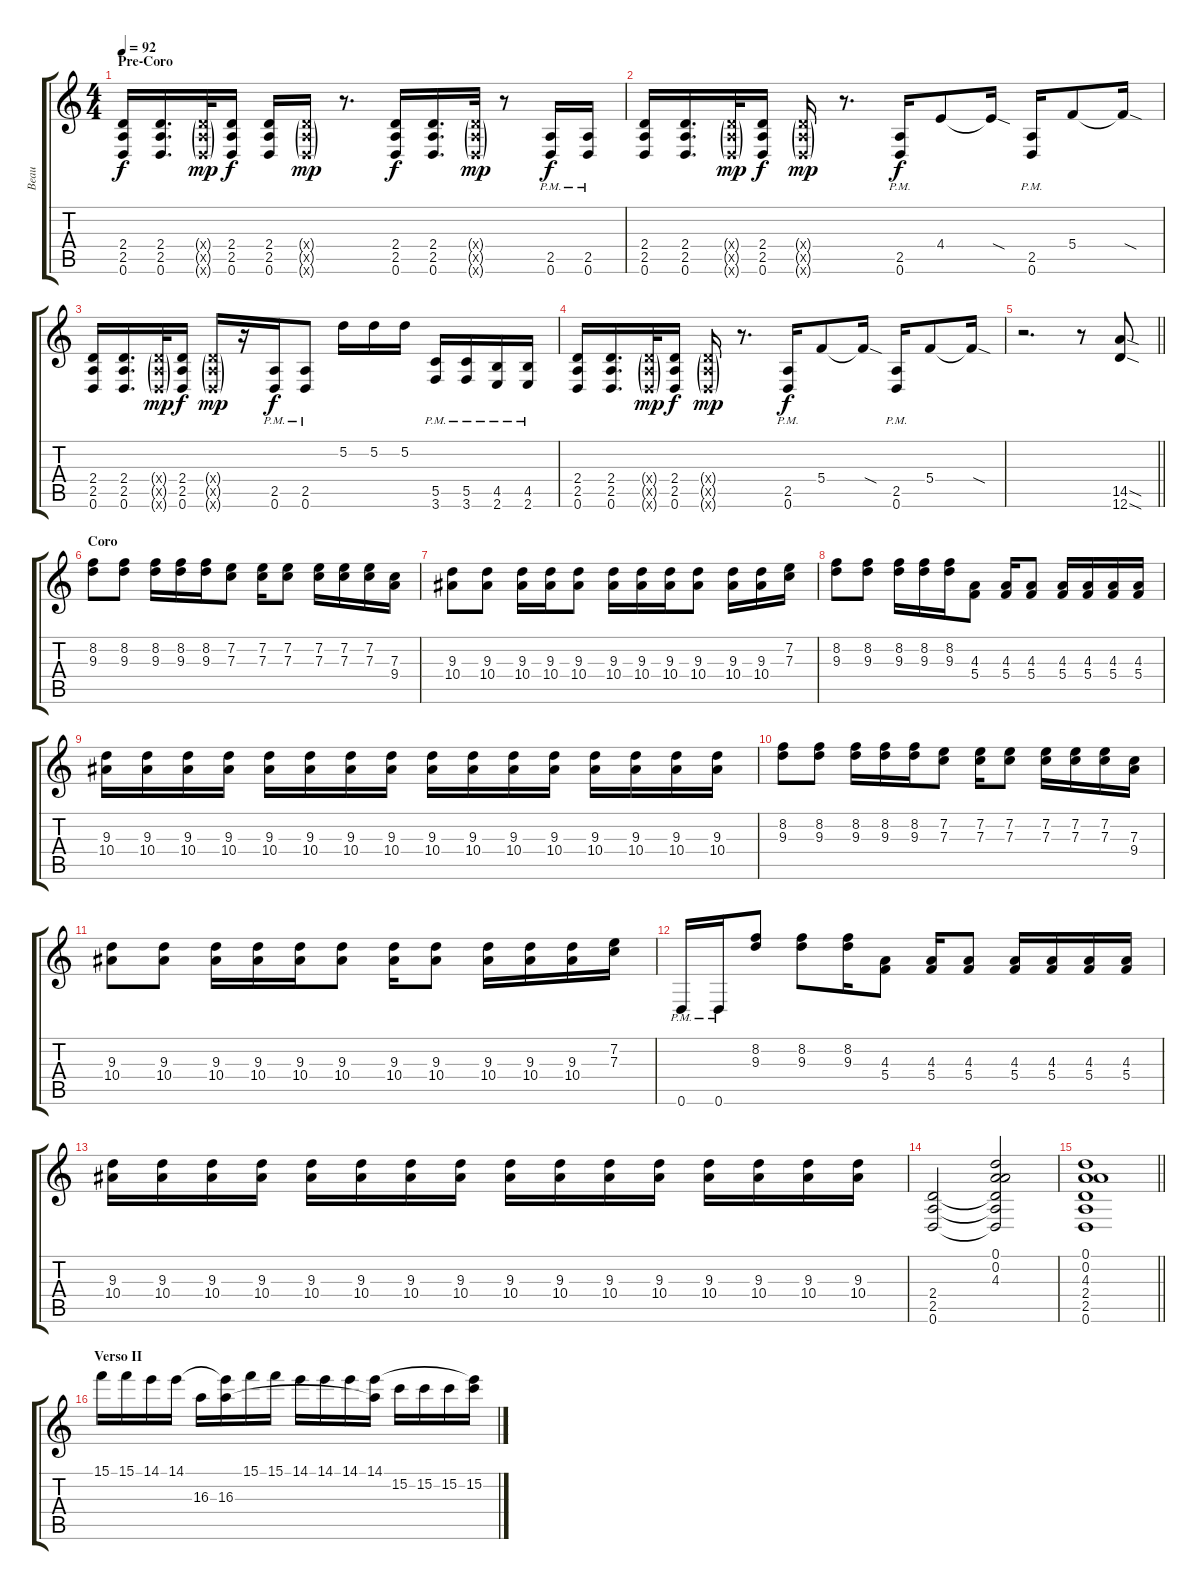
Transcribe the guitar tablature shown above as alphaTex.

\track ("Beau" "Beau") {instrument distortionguitar}
\staff {score tabs}
\tuning (D4 A3 F3 C3 G2 D2) {hide}
\ts (4 4)
\section ("" "Pre-Coro")
\tempo 92
\clef g2
\ks c
(2.4 2.5 0.6).16{dy f} (2.4 2.5 0.6).16{d} (2.4{g x} 2.5{g x} 0.6{g x}).32{dy mp} (2.4 2.5 0.6).16{dy f} (2.4 2.5 0.6).16 (2.4{g x} 2.5{g x} 0.6{g x}).16{dy mp} r.8{d} (2.4 2.5 0.6).16{dy f} (2.4 2.5 0.6).16{d} (2.4{g x} 2.5{g x} 0.6{g x}).32{dy mp} r.8 (2.5{pm} 0.6{pm}).16{dy f} (2.5{pm} 0.6{pm}).16 |
(2.4 2.5 0.6).16 (2.4 2.5 0.6).16{d} (2.4{g x} 2.5{g x} 0.6{g x}).32{dy mp} (2.4 2.5 0.6).16{dy f} (2.4{g x} 2.5{g x} 0.6{g x}).16{dy mp} r.8{d} (2.5{pm} 0.6{pm}).16{dy f} 4.4.8 4.4{sod t}.16 (2.5{pm} 0.6{pm}).16 5.4.8 5.4{sod t}.16 |
(2.4 2.5 0.6).16 (2.4 2.5 0.6).16{d} (2.4{g x} 2.5{g x} 0.6{g x}).32{dy mp} (2.4 2.5 0.6).16{dy f} (2.4{g x} 2.5{g x} 0.6{g x}).16{dy mp} r.16 (2.5{pm} 0.6{pm}).16{dy f} (2.5{pm} 0.6{pm}).8 5.2.16 5.2.16 5.2.16 (5.5{pm} 3.6{pm}).16 (5.5{pm} 3.6{pm}).16 (4.5{pm} 2.6{pm}).16 (4.5{pm} 2.6{pm}).16 |
(2.4 2.5 0.6).16 (2.4 2.5 0.6).16{d} (2.4{g x} 2.5{g x} 0.6{g x}).32{dy mp} (2.4 2.5 0.6).16{dy f} (2.4{g x} 2.5{g x} 0.6{g x}).16{dy mp} r.8{d} (2.5{pm} 0.6{pm}).16{dy f} 5.4.8 5.4{sod t}.16 (2.5{pm} 0.6{pm}).16 5.4.8 5.4{sod t}.16 |
\barLineRight lightlight
r.2{d} r.8 (14.5{sod} 12.6{sod}).8 |
\section ("" "Coro")
(8.2 9.3).8 (8.2 9.3).8 (8.2 9.3).16 (8.2 9.3).16 (8.2 9.3).16 (7.2 7.3).8 (7.2 7.3).16 (7.2 7.3).8 (7.2 7.3).16 (7.2 7.3).16 (7.2 7.3).16 (7.3 9.4).16 |
(9.3 10.4).8 (9.3 10.4).8 (9.3 10.4).16 (9.3 10.4).16 (9.3 10.4).8 (9.3 10.4).16 (9.3 10.4).16 (9.3 10.4).16 (9.3 10.4).8 (9.3 10.4).16 (9.3 10.4).16 (7.2 7.3).16 |
(8.2 9.3).8 (8.2 9.3).8 (8.2 9.3).16 (8.2 9.3).16 (8.2 9.3).16 (4.3 5.4).8 (4.3 5.4).16 (4.3 5.4).8 (4.3 5.4).16 (4.3 5.4).16 (4.3 5.4).16 (4.3 5.4).16 |
(9.3 10.4).16 (9.3 10.4).16 (9.3 10.4).16 (9.3 10.4).16 (9.3 10.4).16 (9.3 10.4).16 (9.3 10.4).16 (9.3 10.4).16 (9.3 10.4).16 (9.3 10.4).16 (9.3 10.4).16 (9.3 10.4).16 (9.3 10.4).16 (9.3 10.4).16 (9.3 10.4).16 (9.3 10.4).16 |
(8.2 9.3).8 (8.2 9.3).8 (8.2 9.3).16 (8.2 9.3).16 (8.2 9.3).16 (7.2 7.3).8 (7.2 7.3).16 (7.2 7.3).8 (7.2 7.3).16 (7.2 7.3).16 (7.2 7.3).16 (7.3 9.4).16 |
(9.3 10.4).8 (9.3 10.4).8 (9.3 10.4).16 (9.3 10.4).16 (9.3 10.4).16 (9.3 10.4).8 (9.3 10.4).16 (9.3 10.4).8 (9.3 10.4).16 (9.3 10.4).16 (9.3 10.4).16 (7.2 7.3).16 |
0.6{pm}.16 0.6{pm}.16 (8.2 9.3).8 (8.2 9.3).8 (8.2 9.3).16 (4.3 5.4).8 (4.3 5.4).16 (4.3 5.4).8 (4.3 5.4).16 (4.3 5.4).16 (4.3 5.4).16 (4.3 5.4).16 |
(9.3 10.4).16 (9.3 10.4).16 (9.3 10.4).16 (9.3 10.4).16 (9.3 10.4).16 (9.3 10.4).16 (9.3 10.4).16 (9.3 10.4).16 (9.3 10.4).16 (9.3 10.4).16 (9.3 10.4).16 (9.3 10.4).16 (9.3 10.4).16 (9.3 10.4).16 (9.3 10.4).16 (9.3 10.4).16 |
(2.4 2.5 0.6).2 (0.1 0.2 4.3 2.4{t} 2.5{t} 0.6{t}).2 |
\barLineRight lightlight
(0.1 0.2 4.3 2.4 2.5 0.6).1 |
\section ("" "Verso II")
15.1.16 15.1.16 14.1.16 14.1.16 16.3.16 (14.1{t} 16.3).16 15.1.16 15.1.16 14.1.16 14.1.16 14.1.16 (14.1 16.3{t}).16 15.2.16 15.2.16 15.2.16 (14.1{t} 15.2).16
